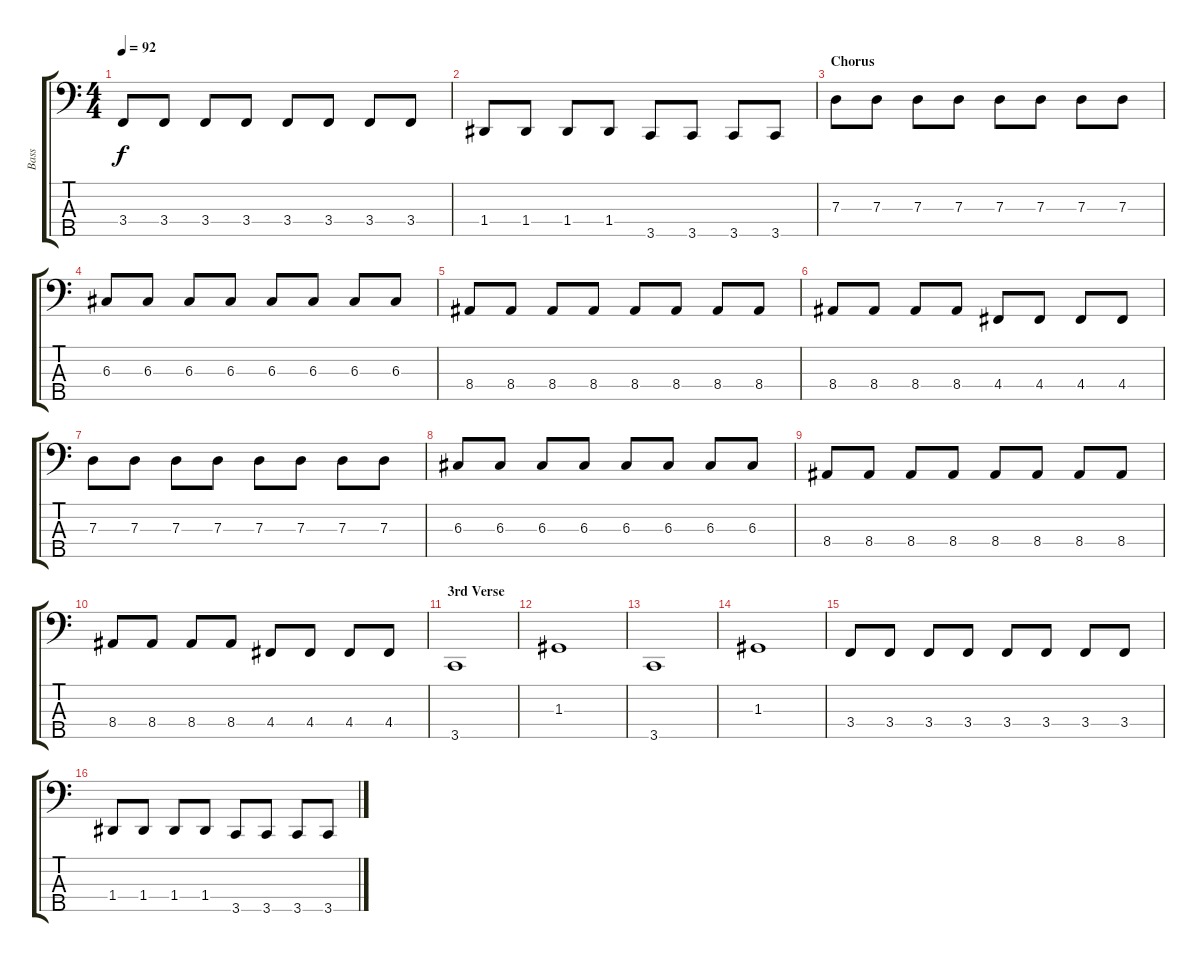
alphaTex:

\track ("Bass" "Bass") {instrument electricbassfinger}
\staff {score tabs}
\tuning (F2 C2 G1 D1 A0) {hide}
\ts (4 4)
\tempo 92
\clef f4
\ks c
3.4.8{dy f} 3.4.8 3.4.8 3.4.8 3.4.8 3.4.8 3.4.8 3.4.8 |
1.4.8 1.4.8 1.4.8 1.4.8 3.5.8 3.5.8 3.5.8 3.5.8 |
\section ("" "Chorus")
7.3.8 7.3.8 7.3.8 7.3.8 7.3.8 7.3.8 7.3.8 7.3.8 |
6.3.8 6.3.8 6.3.8 6.3.8 6.3.8 6.3.8 6.3.8 6.3.8 |
8.4.8 8.4.8 8.4.8 8.4.8 8.4.8 8.4.8 8.4.8 8.4.8 |
8.4.8 8.4.8 8.4.8 8.4.8 4.4.8 4.4.8 4.4.8 4.4.8 |
7.3.8 7.3.8 7.3.8 7.3.8 7.3.8 7.3.8 7.3.8 7.3.8 |
6.3.8 6.3.8 6.3.8 6.3.8 6.3.8 6.3.8 6.3.8 6.3.8 |
8.4.8 8.4.8 8.4.8 8.4.8 8.4.8 8.4.8 8.4.8 8.4.8 |
8.4.8 8.4.8 8.4.8 8.4.8 4.4.8 4.4.8 4.4.8 4.4.8 |
\section ("" "3rd Verse")
3.5.1 |
1.3.1 |
3.5.1 |
1.3.1 |
3.4.8 3.4.8 3.4.8 3.4.8 3.4.8 3.4.8 3.4.8 3.4.8 |
1.4.8 1.4.8 1.4.8 1.4.8 3.5.8 3.5.8 3.5.8 3.5.8
